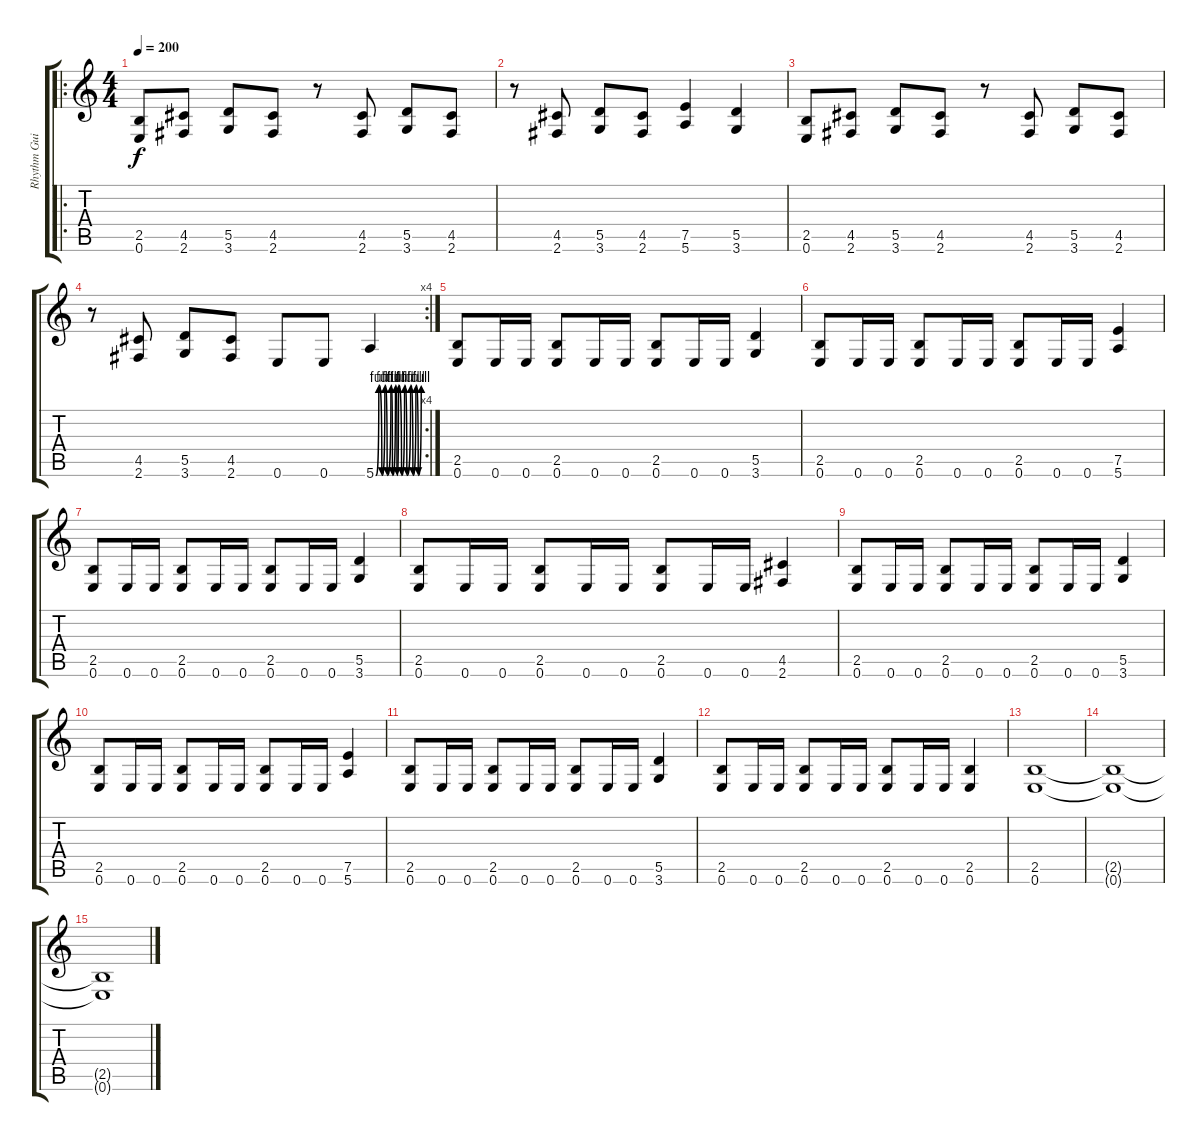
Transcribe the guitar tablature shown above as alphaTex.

\track ("Rhythm Guitar" "Rhythm Gui") {instrument electricguitarmuted}
\staff {score tabs}
\tuning (E4 B3 G3 D3 A2 E2) {hide}
\ro
\ts (4 4)
\tempo 200
\clef g2
\ks c
(2.5 0.6).8{dy f instrument distortionguitar} (4.5 2.6).8 (5.5 3.6).8 (4.5 2.6).8 r.8 (4.5 2.6).8 (5.5 3.6).8 (4.5 2.6).8 |
r.8 (4.5 2.6).8 (5.5 3.6).8 (4.5 2.6).8 (7.5 5.6).4 (5.5 3.6).4 |
(2.5 0.6).8{instrument distortionguitar} (4.5 2.6).8 (5.5 3.6).8 (4.5 2.6).8 r.8 (4.5 2.6).8 (5.5 3.6).8 (4.5 2.6).8 |
\rc 4
r.8 (4.5 2.6).8 (5.5 3.6).8 (4.5 2.6).8 0.6.8 0.6.8 5.6{be (custom 0 0 4 4 8 0 12 4 15 0 20 4 22 0 26 4 28 0 30 4 34 0 38 4 41 0 46 4 49 0 53 4 56 0 60 4)}.4{instrument guitarharmonics} |
(2.5 0.6).8{instrument distortionguitar} 0.6.16 0.6.16 (2.5 0.6).8 0.6.16 0.6.16 (2.5 0.6).8 0.6.16 0.6.16 (5.5 3.6).4 |
(2.5 0.6).8 0.6.16 0.6.16 (2.5 0.6).8 0.6.16 0.6.16 (2.5 0.6).8 0.6.16 0.6.16 (7.5 5.6).4 |
(2.5 0.6).8 0.6.16 0.6.16 (2.5 0.6).8 0.6.16 0.6.16 (2.5 0.6).8 0.6.16 0.6.16 (5.5 3.6).4 |
(2.5 0.6).8 0.6.16 0.6.16 (2.5 0.6).8 0.6.16 0.6.16 (2.5 0.6).8 0.6.16 0.6.16 (4.5 2.6).4 |
(2.5 0.6).8 0.6.16 0.6.16 (2.5 0.6).8 0.6.16 0.6.16 (2.5 0.6).8 0.6.16 0.6.16 (5.5 3.6).4 |
(2.5 0.6).8 0.6.16 0.6.16 (2.5 0.6).8 0.6.16 0.6.16 (2.5 0.6).8 0.6.16 0.6.16 (7.5 5.6).4 |
(2.5 0.6).8 0.6.16 0.6.16 (2.5 0.6).8 0.6.16 0.6.16 (2.5 0.6).8 0.6.16 0.6.16 (5.5 3.6).4 |
(2.5 0.6).8 0.6.16 0.6.16 (2.5 0.6).8 0.6.16 0.6.16 (2.5 0.6).8 0.6.16 0.6.16 (2.5 0.6).4 |
(2.5 0.6).1 |
(2.5{t} 0.6{t}).1{volume 0} |
(2.5{t} 0.6{t}).1
